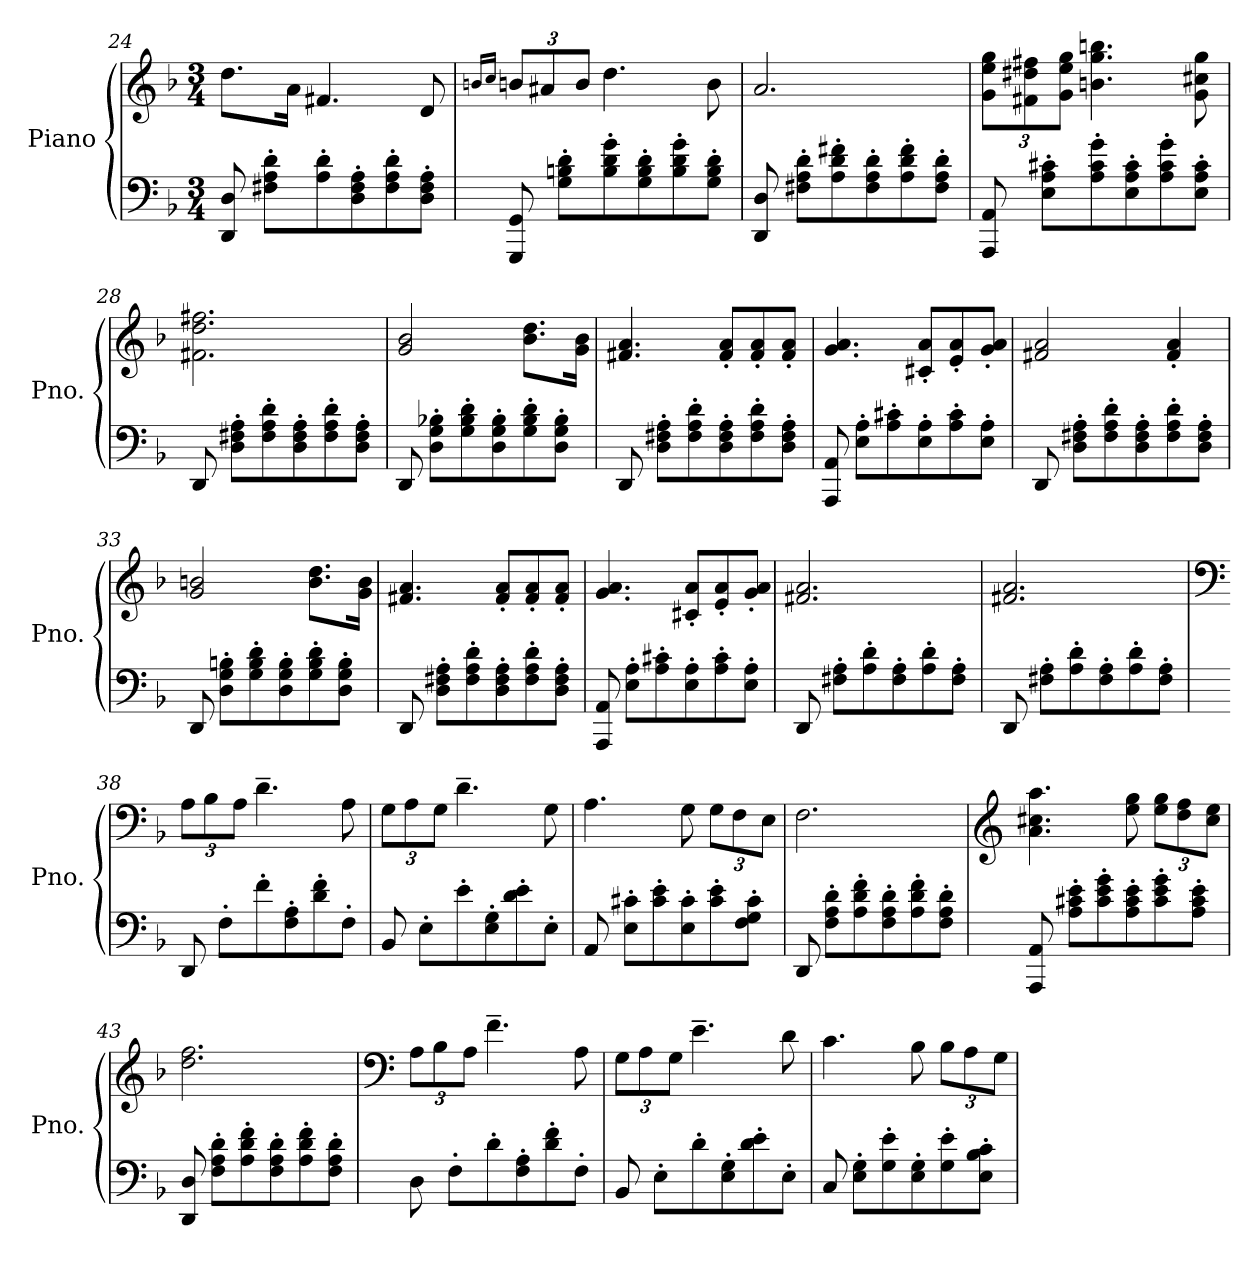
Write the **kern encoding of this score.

**kern	**kern
*part1	*part1
*staff2	*staff1
*I"Piano	*
*I'Pno.	*
*clefF4	*clefG2
*k[b-]	*k[b-]
*M3/4	*M3/4
=24	=24
8DD/ 8D/	8.dd\L
8F#X\' 8A\' 8d\'L	.
.	16a\Jk
8A\' 8d\'	4.f#X/
8D\' 8F#\' 8A\'	.
8F#\' 8A\' 8d\'	.
8D\' 8F#\' 8A\'J	8d/
!!LO:PB:g=z
=25	=25
.	16qbn/LL
.	16qcc/JJ
*	*Xbrackettup
8GGG/ 8GG/	12b/L
.	12a#X/
8G\' 8Bn\' 8d\'L	.
.	12b/J
8B\' 8d\' 8g\'	4.dd\
8G\' 8B\' 8d\'	.
8B\' 8d\' 8g\'	.
8G\' 8B\' 8d\'J	8b\
=26	=26
8DD/ 8D/	2.a/
8F#X\' 8A\' 8d\'L	.
8A\' 8d\' 8f#X\'	.
8F#\' 8A\' 8d\'	.
8A\' 8d\' 8f#\'	.
8F#\' 8A\' 8d\'J	.
=27	=27
8AAA/ 8AA/	12g\ 12ee\ 12gg\L
.	12f#X\ 12dd#X\ 12ff#X\
8E\' 8A\' 8c#X\'L	.
.	12g\ 12ee\ 12gg\J
8A\' 8c#\' 8g\'	4.bn\ 4.gg\ 4.bbn\
8E\' 8A\' 8c#\'	.
8A\' 8c#\' 8g\'	.
8E\' 8A\' 8c#\'J	8g\ 8cc#X\ 8gg\
=28	=28
8DD/	2.f#X\ 2.dd\ 2.ff#X\
8D\' 8F#X\' 8A\'L	.
8F#\' 8A\' 8d\'	.
8D\' 8F#\' 8A\'	.
8F#\' 8A\' 8d\'	.
8D\' 8F#\' 8A\'J	.
!!LO:LB:g=z
=29	=29
8DD/	2g/ 2b-/
8D\' 8G\' 8B-X\'L	.
8G\' 8B-\' 8d\'	.
8D\' 8G\' 8B-\'	.
8G\' 8B-\' 8d\'	8.b-\ 8.dd\L
8D\' 8G\' 8B-\'J	.
.	16g\ 16b-\Jk
=30	=30
8DD/	4.f#X/ 4.a/
8D\' 8F#X\' 8A\'L	.
8F#\' 8A\' 8d\'	.
8D\' 8F#\' 8A\'	8f#/' 8a/'L
8F#\' 8A\' 8d\'	8f#/' 8a/'
8D\' 8F#\' 8A\'J	8f#/' 8a/'J
=31	=31
8AAA/ 8AA/	4.g/ 4.a/
8E\' 8A\'L	.
8A\' 8c#X\'	.
8E\' 8A\'	8c#X/' 8a/'L
8A\' 8c#\'	8e/' 8a/'
8E\' 8A\'J	8g/' 8a/'J
=32	=32
8DD/	2f#X/ 2a/
8D\' 8F#X\' 8A\'L	.
8F#\' 8A\' 8d\'	.
8D\' 8F#\' 8A\'	.
8F#\' 8A\' 8d\'	4f#/' 4a/'
8D\' 8F#\' 8A\'J	.
=33	=33
8DD/	2g/ 2bn/
8D\' 8G\' 8Bn\'L	.
8G\' 8B\' 8d\'	.
8D\' 8G\' 8B\'	.
8G\' 8B\' 8d\'	8.b\ 8.dd\L
8D\' 8G\' 8B\'J	.
.	16g\ 16b\Jk
!!LO:LB:g=z
=34	=34
8DD/	4.f#X/ 4.a/
8D\' 8F#X\' 8A\'L	.
8F#\' 8A\' 8d\'	.
8D\' 8F#\' 8A\'	8f#/' 8a/'L
8F#\' 8A\' 8d\'	8f#/' 8a/'
8D\' 8F#\' 8A\'J	8f#/' 8a/'J
=35	=35
8AAA/ 8AA/	4.g/ 4.a/
8E\' 8A\'L	.
8A\' 8c#X\'	.
8E\' 8A\'	8c#X/' 8a/'L
8A\' 8c#\'	8e/' 8a/'
8E\' 8A\'J	8g/' 8a/'J
=36	=36
8DD/	2.f#X/ 2.a/
8F#X\' 8A\'L	.
8A\' 8d\'	.
8F#\' 8A\'	.
8A\' 8d\'	.
8F#\' 8A\'J	.
=37	=37
8DD/	2.f#X/ 2.a/
8F#X\' 8A\'L	.
8A\' 8d\'	.
8F#\' 8A\'	.
8A\' 8d\'	.
8F#\' 8A\'J	.
=38	=38
*	*clefF4
8DD/	12A\L
.	12B-\
8F'\L	.
.	12A\J
8f'\	4.d~\
8F\' 8A\'	.
8d\' 8f\'	.
8F'\J	8A\
!!LO:LB:g=z
=39	=39
8BB-/	12G\L
.	12A\
8E'\L	.
.	12G\J
8e'\	4.d~\
8E\' 8G\'	.
8d\' 8e\'	.
8E'\J	8G\
=40	=40
8AA/	4.A\
8E\' 8c#X\'L	.
8c#\' 8e\'	.
8E\' 8c#\'	8G\
8c#\' 8e\'	12G\L
.	12F\
8F\' 8G\' 8c#\'J	.
.	12E\J
=41	=41
8DD/	2.F\
8F\' 8A\' 8d\'L	.
8A\' 8d\' 8f\'	.
8F\' 8A\' 8d\'	.
8A\' 8d\' 8f\'	.
8F\' 8A\' 8d\'J	.
=42	=42
*	*clefG2
8AAA/ 8AA/	4.a\ 4.cc#X\ 4.aa\
8A\' 8c#X\' 8e\'L	.
8c#\' 8e\' 8g\'	.
8A\' 8c#\' 8e\'	8ee\ 8gg\
8c#\' 8e\' 8g\'	12ee\ 12gg\L
.	12dd\ 12ff\
8A\' 8c#\' 8e\'J	.
.	12cc#\ 12ee\J
!!LO:LB:g=z
=43	=43
8DD/ 8D/	2.dd\ 2.ff\
8F\' 8A\' 8d\'L	.
8A\' 8d\' 8f\'	.
8F\' 8A\' 8d\'	.
8A\' 8d\' 8f\'	.
8F\' 8A\' 8d\'J	.
=44	=44
*	*clefF4
8D\	12A\L
.	12B-\
8F'\L	.
.	12A\J
8d'\	4.f~\
8F\' 8A\'	.
8d\' 8f\'	.
8F'\J	8A\
=45	=45
8BB-/	12G\L
.	12A\
8E'\L	.
.	12G\J
8d'\	4.e~\
8E\' 8G\'	.
8d\' 8e\'	.
8E'\J	8d\
=46	=46
8C/	4.c\
8E\' 8G\'L	.
8G\' 8e\'	.
8E\' 8G\'	8B-\
8G\' 8e\'	12B-\L
.	12A\
8E\' 8B-\' 8c\'J	.
.	12G\J
=	=
*-	*-
